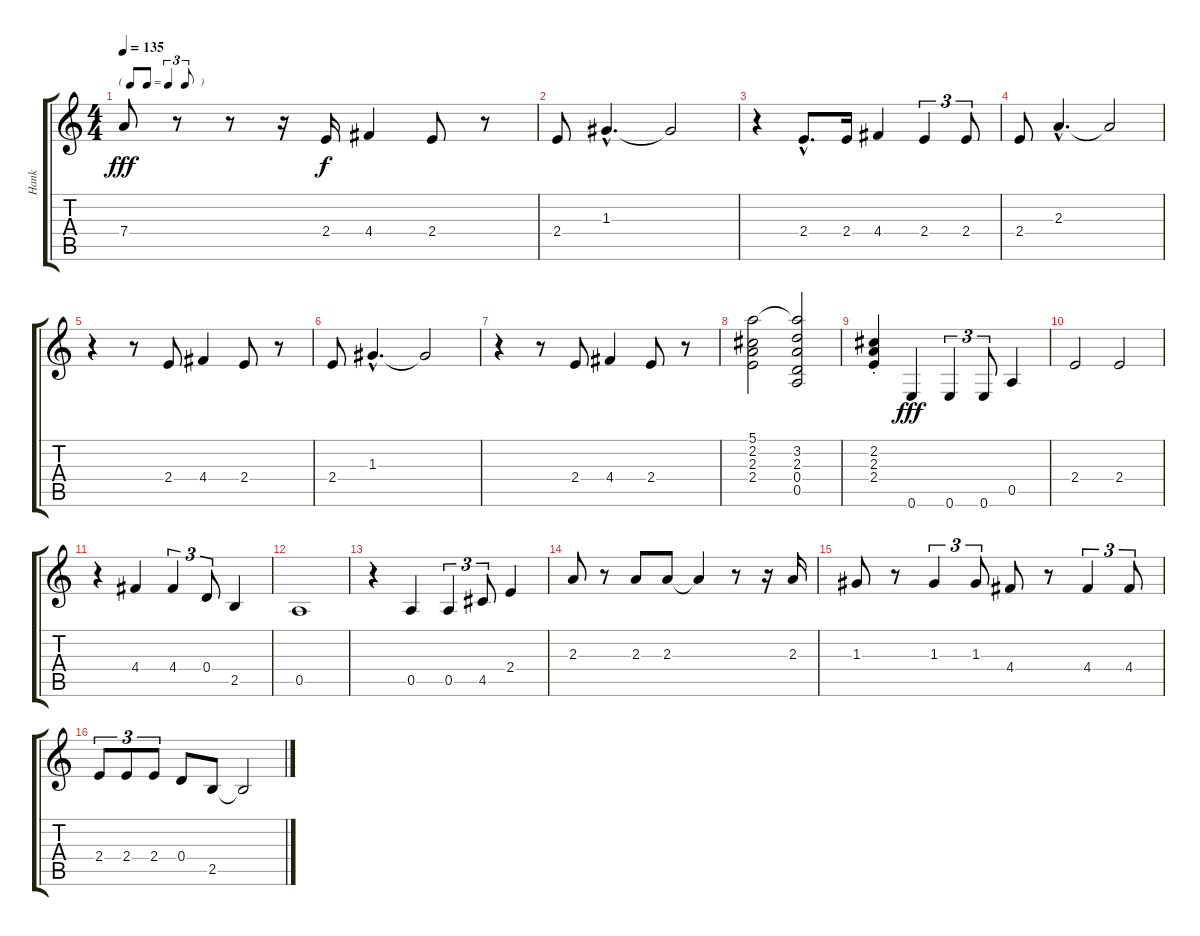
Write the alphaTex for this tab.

\track ("Hank" "Hank") {instrument electricguitarclean}
\staff {score tabs}
\tuning (E4 B3 G3 D3 A2 E2) {hide}
\ts (4 4)
\tf triplet8th
\tempo 135
\clef g2
\ks c
7.4.8{dy fff} r.8 r.8 r.16 2.4.16{dy f} 4.4.4 2.4.8 r.8 |
2.4.8 1.3{hac}.4{d} 1.3{t}.2 |
r.4 2.4{hac}.8{d} 2.4.16 4.4.4 2.4.4{tu (3 2)} 2.4.8{tu (3 2)} |
2.4.8 2.3{hac}.4{d} 2.3{t}.2 |
r.4 r.8 2.4.8 4.4.4 2.4.8 r.8 |
2.4.8 1.3{hac}.4{d} 1.3{t}.2 |
r.4 r.8 2.4.8 4.4.4 2.4.8 r.8 |
(5.1 2.2 2.3 2.4).2 (5.1{t} 3.2 2.3 0.4 0.5).2 |
(2.2{st} 2.3{st} 2.4{st}).4 0.6.4{dy fff} 0.6.4{tu (3 2)} 0.6.8{tu (3 2)} 0.5.4 |
2.4.2 2.4.2 |
r.4 4.4.4 4.4.4{tu (3 2)} 0.4.8{tu (3 2)} 2.5.4 |
0.5.1 |
r.4 0.5.4 0.5.4{tu (3 2)} 4.5.8{tu (3 2)} 2.4.4 |
2.3.8 r.8 2.3.8 2.3.8 2.3{t}.4 r.8 r.16 2.3.16 |
1.3.8 r.8 1.3.4{tu (3 2)} 1.3.8{tu (3 2)} 4.4.8 r.8 4.4.4{tu (3 2)} 4.4.8{tu (3 2)} |
2.4.8{tu (3 2)} 2.4.8{tu (3 2)} 2.4.8{tu (3 2)} 0.4.8 2.5.8 2.5{t}.2
